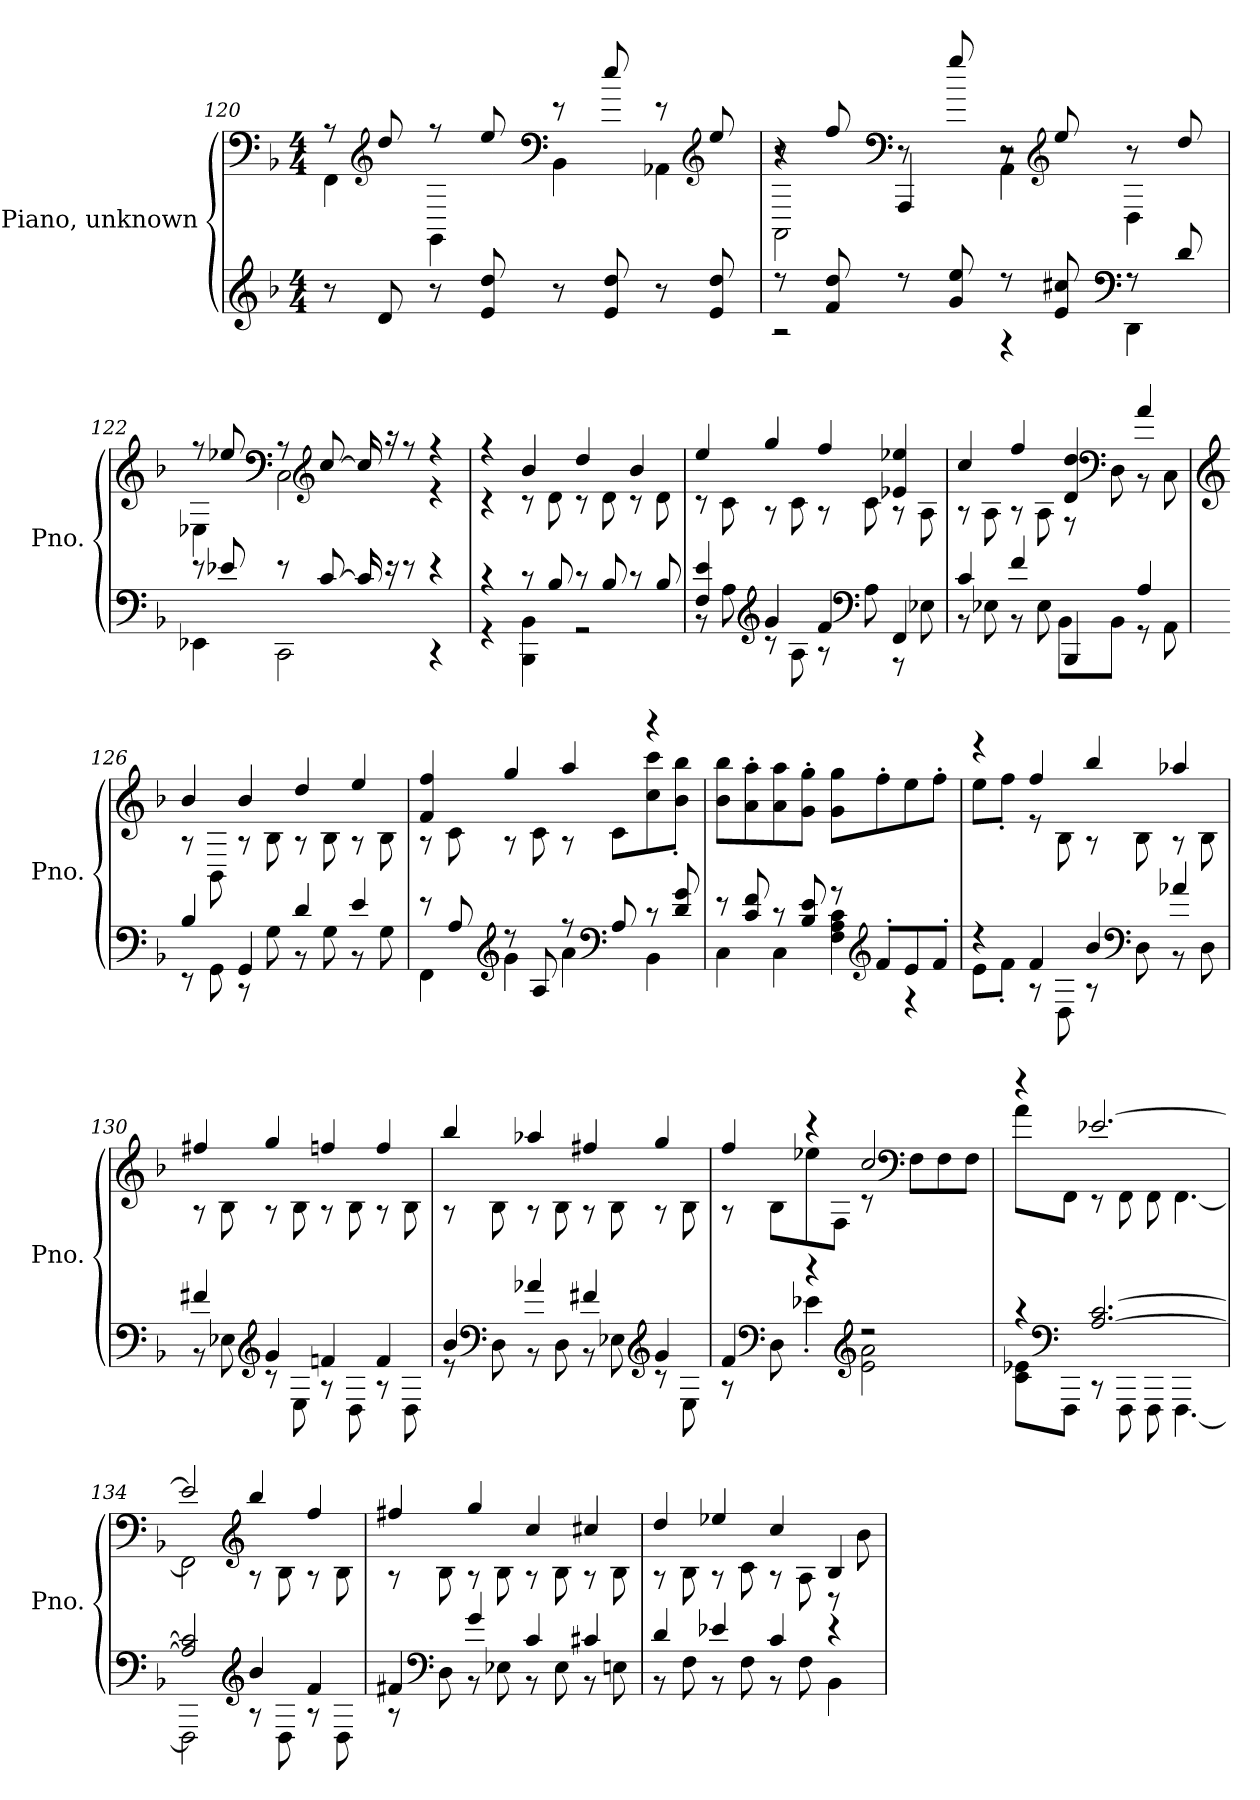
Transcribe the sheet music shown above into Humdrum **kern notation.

**kern	**kern
*part1	*part1
*staff2	*staff1
*I"Piano, unknown	*
*I'Pno.	*
!!LO:LB:g=z
*clefG2	*clefF4
*k[b-]	*k[b-]
*M4/4	*M4/4
=120	=120
*	*^
8r	8r	4FF\
*	*clefG2	*
8d/	8dd/	.
8r	8r	4GG\
8e/ 8dd/	8ee/	.
*	*clefF4	*
8r	8r	4BB-\
8e/ 8dd/	8ee/	.
8r	8r	4AA-X\
*	*clefG2	*
8e/ 8dd/	8ee/	.
=121	=121	=121
*^	*	*^
8r	2r	8r	2AA\	4r
8f/ 8dd/	.	8ff/	.	.
*	*	*clefF4	*	*
8r	.	8r	.	4AAA/
8g/ 8ee/	.	8gg/	.	.
8r	4r	8r	4AA\	2r
*	*	*clefG2	*	*
8e/ 8cc#X/	.	8ee/	.	.
*clefF4	*	*	*	*
8r	4DD\	8r	4D\	.
8d/	.	8dd/	.	.
*	*	*	*v	*v
!!LO:PB:g=z
=122	=122	=122	=122
8r	4EE-X\	8r	4E-X\
8e-X/	.	8ee-X/	.
*	*	*clefF4	*
8r	2CC\	8r	2C\
*	*	*clefG2	*
[8c/	.	[8cc/	.
16c/]	.	16cc/]	.
16r	.	16r	.
8r	.	8r	.
4r	4r	4r	4r
=123	=123	=123	=123
4r	4r	4r	4r
8r	4BBB-\ 4BB-\	4b-/	8r
8B-/	.	.	8d\
8r	2r	4dd/	8r
8B-/	.	.	8d\
8r	.	4b-/	8r
8B-/	.	.	8d\
=124	=124	=124	=124
4F/ 4e/	8r	4ee/	8r
.	8A\	.	8c\
*clefG2	*	*	*
4g/	8r	4gg/	8r
.	8A\	.	8c\
4f/	8r	4ff/	8r
*clefF4	*	*	*
.	8A\	.	8c\
4FF/	8r	4e-X/ 4ee-X/	8r
.	8E-X\	.	8A\
!!LO:LB:g=z	!!
=125	=125	=125	=125
4c/	8r	4cc/	8r
.	8E-X\	.	8A\
4f/	8r	4ff/	8r
.	8E-\	.	8A\
4BBB-/	8BB-\L	4d/ 4dd/	8r
*	*	*clefF4	*
.	8BB-\J	.	8D\
4A/	8r	4a/	8r
.	8AA\	.	8C\
=126	=126	=126	=126
*	*	*clefG2	*
4B-/	8r	4b-/	8r
.	8GG\	.	8BB-\
4GG/	8r	4b-/	8r
.	8G\	.	8B-\
4d/	8r	4dd/	8r
.	8G\	.	8B-\
4e/	8r	4ee/	8r
.	8G\	.	8B-\
=127	=127	=127	=127
8r	4FF\	4f/ 4ff/	8r
8A/	.	.	8c\
*clefG2	*	*	*
8r	4g\	4gg/	8r
8A/	.	.	8c\
8r	4a\	4aa/	8r
*clefF4	*	*	*
8A/	.	.	8c\L
8r	4BB-\	4r	8cc\ 8ccc\
8d/ 8g/	.	.	8b-\' 8bb-\'J
*	*	*v	*v
!!LO:LB:g=z
=128	=128	=128
8r	4C\	8b-\ 8bb-\L
8c/ 8f/	.	8a\' 8aa\'
8r	4C\	8a\ 8aa\
8B-/ 8e/	.	8g\' 8gg\'J
8r	4F\ 4A\ 4c\	8g\ 8gg\L
*clefG2	*	*
8f'/L	.	8ff'\
8e/	4r	8ee\
8f'/J	.	8ff'\J
=129	=129	=129
*	*	*^
4r	8e\L	4r	8ee\L
.	8f'\J	.	8ff'\J
4f/	8r	4ff/	8r
.	8D\	.	8B-\
4b-/	8r	4bb-/	8r
*clefF4	*	*	*
.	8D\	.	8B-\
4a-X/	8r	4aa-X/	8r
.	8D\	.	8B-\
=130	=130	=130	=130
4f#X/	8r	4ff#X/	8r
.	8E-X\	.	8B-\
*clefG2	*	*	*
4g/	8r	4gg/	8r
.	8E-\	.	8B-\
4fn/	8r	4ffn/	8r
.	8D\	.	8B-\
4f/	8r	4ff/	8r
.	8D\	.	8B-\
!!LO:LB:g=z	!!
=131	=131	=131	=131
4b-/	8r	4bb-/	8r
*clefF4	*	*	*
.	8D\	.	8B-\
4a-X/	8r	4aa-X/	8r
.	8D\	.	8B-\
4f#X/	8r	4ff#X/	8r
.	8E-X\	.	8B-\
*clefG2	*	*	*
4g/	8r	4gg/	8r
.	8E-\	.	8B-\
=132	=132	=132	=132
4f/	8r	4ff/	8r
*clefF4	*	*	*
.	8D\	.	8B-\L
4r	4e-X'\	4r	8ee-X\
.	.	.	8F\J
*clefG2	*	*	*
2r	2e-\ 2a\	2cc/	8r
*	*	*clefF4	*
.	.	.	8F\L
.	.	.	8F\
.	.	.	8F\J
=133	=133	=133	=133
4r	8c\ 8e-X\L	4r	8a\L
*clefF4	*	*	*
.	8FFF\J	.	8FF\J
[2.A/ [2.c/	8r	[2.e-X/	8r
.	8FFF\	.	8FF\
.	8FFF\	.	8FF\
.	[4.FFF\	.	[4.FF\
!!LO:LB:g=z	!!
=134	=134	=134	=134
2A/] 2c/]	2FFF\]	2e-/]	2FF\]
*clefG2	*	*clefG2	*
4b-/	8r	4bb-/	8r
.	8D\	.	8B-\
4f/	8r	4ff/	8r
.	8D\	.	8B-\
=135	=135	=135	=135
4f#X/	8r	4ff#X/	8r
*clefF4	*	*	*
.	8D\	.	8B-\
4g/	8r	4gg/	8r
.	8E-X\	.	8B-\
4c/	8r	4cc/	8r
.	8E-\	.	8B-\
4c#X/	8r	4cc#X/	8r
.	8En\	.	8B-\
=136	=136	=136	=136
4d/	8r	4dd/	8r
.	8F\	.	8B-\
4e-X/	8r	4ee-X/	8r
.	8F\	.	8c\
4c/	8r	4cc/	8r
.	8F\	.	8A\
4r	4BB-\	4B-/	8r
.	.	.	8b-\
*v	*v	*	*
*	*v	*v
=	=
*-	*-
